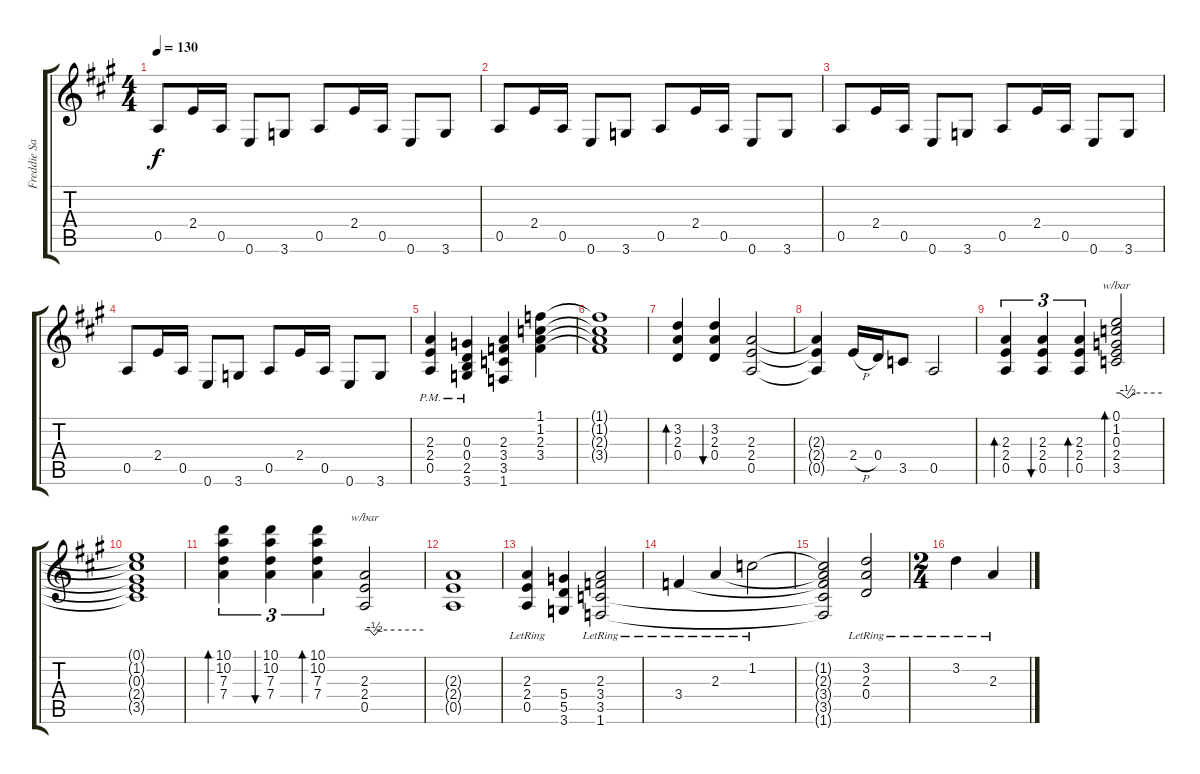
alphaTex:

\track ("Freddie Salem Guitar" "Freddie Sa") {instrument distortionguitar}
\staff {score tabs}
\tuning (E4 B3 G3 D3 A2 E2) {hide}
\ts (4 4)
\tempo 130
\clef g2
\ks f#minor
0.5.8{dy f} 2.4.16 0.5.16 0.6.8 3.6.8 0.5.8 2.4.16 0.5.16 0.6.8 3.6.8 |
0.5.8 2.4.16 0.5.16 0.6.8 3.6.8 0.5.8 2.4.16 0.5.16 0.6.8 3.6.8 |
0.5.8 2.4.16 0.5.16 0.6.8 3.6.8 0.5.8 2.4.16 0.5.16 0.6.8 3.6.8 |
0.5.8 2.4.16 0.5.16 0.6.8 3.6.8 0.5.8 2.4.16 0.5.16 0.6.8 3.6.8 |
(2.3 2.4 0.5{pm}).4{volume 12 balance 0 instrument overdrivenguitar} (0.3 0.4 2.5 3.6{pm}).4 (2.3 3.4 3.5 1.6).4 (1.1 1.2 2.3 3.4).4 |
(1.1{t} 1.2{t} 2.3{t} 3.4{t}).1 |
(3.2 2.3 0.4).4{bd 240} (3.2 2.3 0.4).4{bu 240} (2.3 2.4 0.5).2 |
(2.3{t} 2.4{t} 0.5{t}).4 2.4{h}.16 0.4.16 3.5.8 0.5.2 |
(2.3 2.4 0.5).4{tu (3 2) bd 60 volume 10 balance 16} (2.3 2.4 0.5).4{tu (3 2) bu 60} (2.3 2.4 0.5).4{tu (3 2) bd 60} (0.1 1.2 0.3 2.4 3.5).2{tbe (custom default 0 0 5 0 15 -2 25 0 60 0) bd 240} |
(0.1{t} 1.2{t} 0.3{t} 2.4{t} 3.5{t}).1 |
(10.1 10.2 7.3 7.4).4{tu (3 2) bd 60} (10.1 10.2 7.3 7.4).4{tu (3 2) bu 60} (10.1 10.2 7.3 7.4).4{tu (3 2) bd 60} (2.3 2.4 0.5).2{tbe (custom default 0 0 5 0 10 -2 15 0 60 0)} |
(2.3{t} 2.4{t} 0.5{t}).1 |
(2.3 2.4 0.5{lr}).4 (5.4 5.5 3.6).4 (2.3 3.4 3.5 1.6{lr}).2 |
3.4{lr}.4 2.3{lr}.4 1.2{lr}.2 |
(1.2{t} 2.3{t} 3.4{t} 3.5{t} 1.6{t}).2 (3.2 2.3{lr} 0.4).2 |
\ts (2 4)
3.2{lr}.4 2.3{lr}.4
